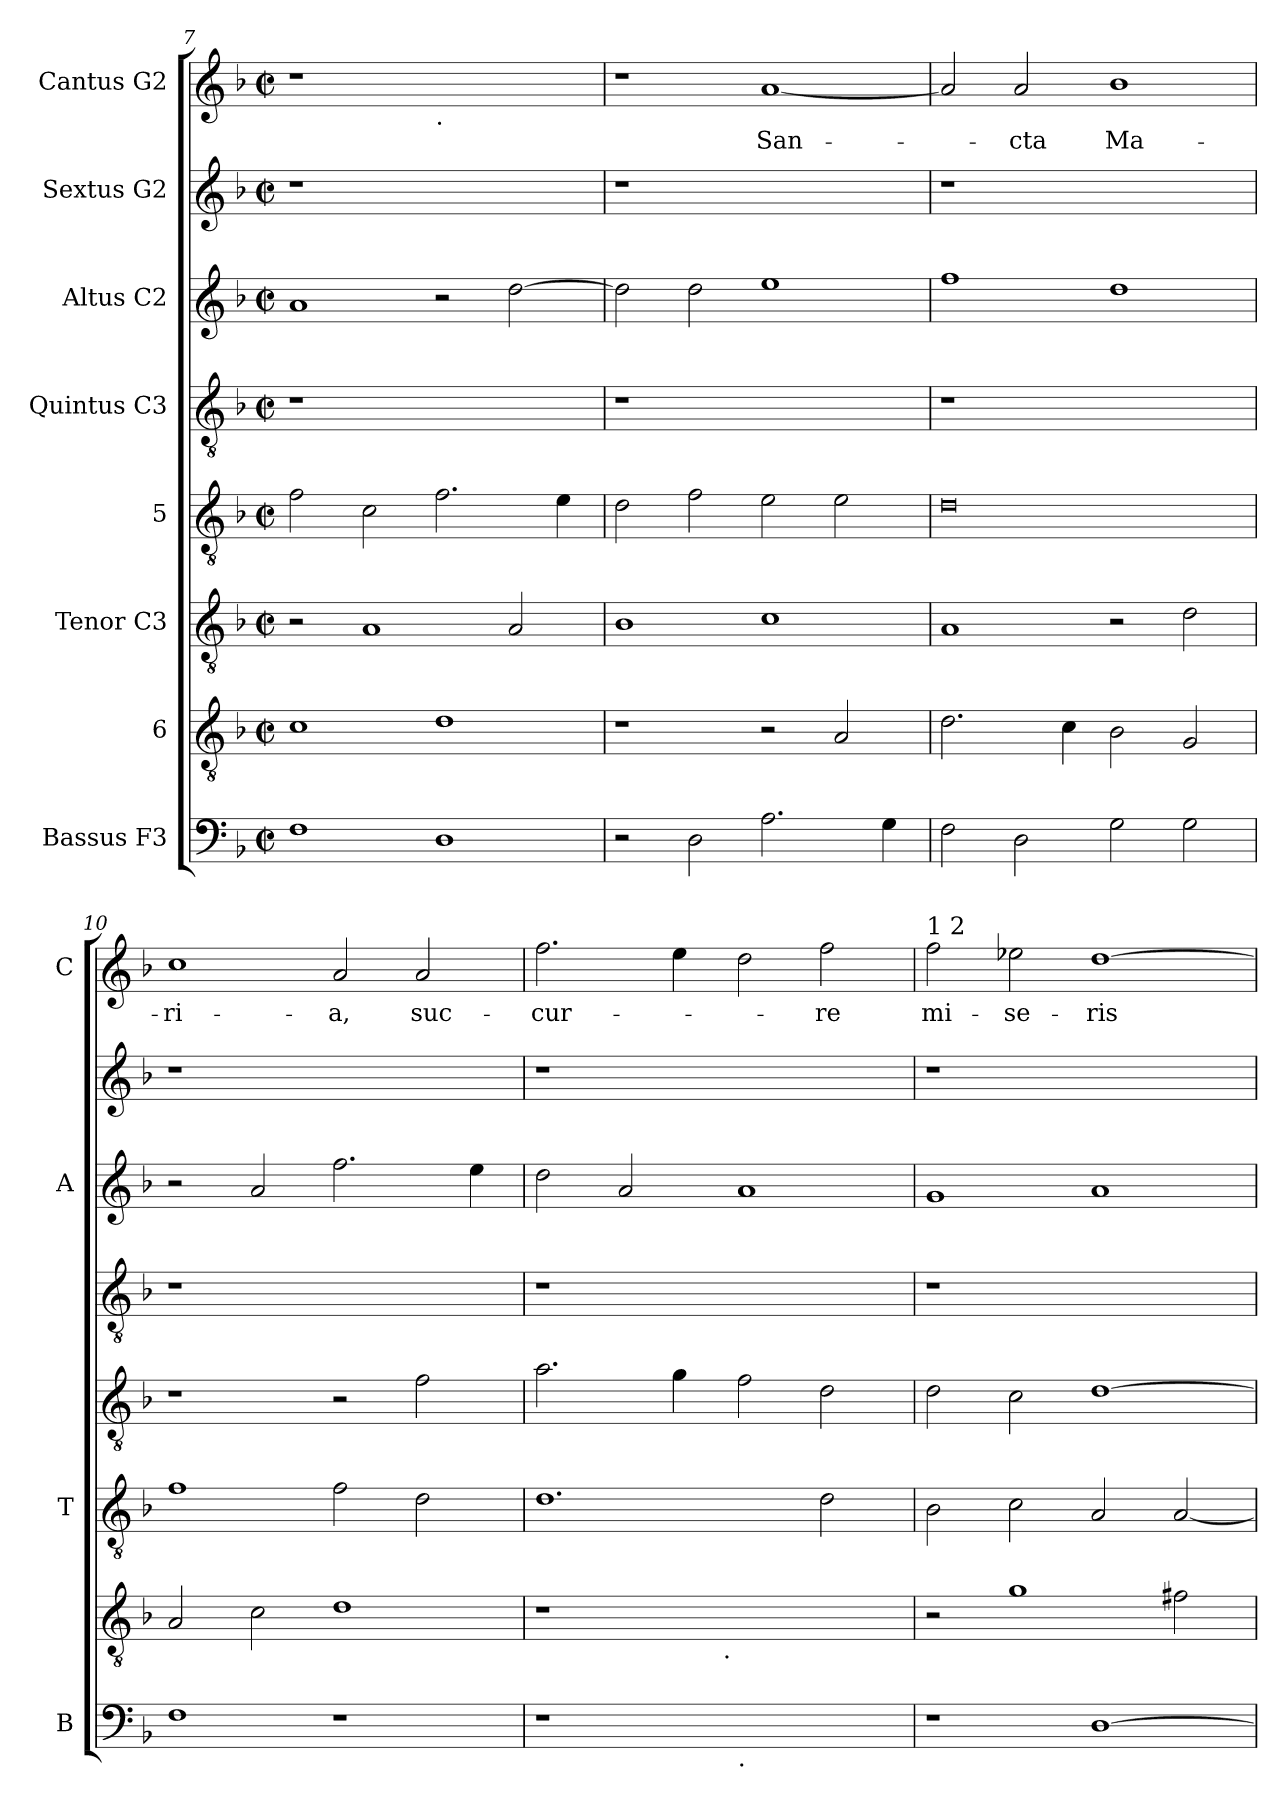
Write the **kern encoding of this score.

**kern	**kern	**kern	**kern	**kern	**kern	**kern	**kern	**text
*part8	*part7	*part6	*part5	*part4	*part3	*part2	*part1	*part1
*staff8	*staff7	*staff6	*staff5	*staff4	*staff3	*staff2	*staff1	*staff1
*I"Bassus F3	*I"6	*I"Tenor C3	*I"5	*I"Quintus C3	*I"Altus C2	*I"Sextus G2	*I"Cantus G2	*
*I'B	*	*I'T	*	*	*I'A	*	*I'C	*
!!LO:LB:g=z
*clefF4	*clefGv2	*clefGv2	*clefGv2	*clefGv2	*clefG2	*clefG2	*clefG2	*
*ITrd7c12	*	*	*	*	*	*	*	*
*k[b-]	*k[b-]	*k[b-]	*k[b-]	*k[b-]	*k[b-]	*k[b-]	*k[b-]	*
*F:	*F:	*F:	*F:	*F:	*F:	*F:	*F:	*
*M2/2	*M2/2	*M2/2	*M2/2	*M2/2	*M2/2	*M2/2	*M2/2	*
*met(c|)	*met(c|)	*met(c|)	*met(c|)	*met(c|)	*met(c|)	*met(c|)	*met(c|)	*
=7	=7	=7	=7	=7	=7	=7	=7	=7
1FF	1c	2r	2f\	1r	1a	1r	1r	.
.	.	1A	2c\	.	.	.	.	.
!	!	!	!	!	!	!	!LO:TX:b:t=.	!
1DD	1d	.	2.f\	1ryy	2r	1ryy	1ryy	.
.	.	2A/	.	.	[>2dd\	.	.	.
.	.	.	4e\	.	.	.	.	.
=8	=8	=8	=8	=8	=8	=8	=8	=8
2r	1r	1B-	2d\	1r	2dd\]	1r	1r	.
2DD\	.	.	2f\	.	2dd\	.	.	.
!	!	!	!	!	!	!	!	!LO:LY:b
2.AA\	2r	1c	2e\	1ryy	1ee	1ryy	[<1a	San-
.	2A/	.	2e\	.	.	.	.	.
4GG\	.	.	.	.	.	.	.	.
=9	=9	=9	=9	=9	=9	=9	=9	=9
2FF\	2.d\	1A	0d	1r	1ff	1r	2a/]	.
!	!	!	!	!	!	!	!	!LO:LY:b
2DD\	.	.	.	.	.	.	2a/	-cta
.	4c\	.	.	.	.	.	.	.
!	!	!	!	!	!	!	!	!LO:LY:b
2GG\	2B-\	2r	.	1ryy	1dd	1ryy	1b-	Ma-
2GG\	2G/	2d\	.	.	.	.	.	.
=10	=10	=10	=10	=10	=10	=10	=10	=10
!	!	!	!	!	!	!	!	!LO:LY:b
1FF	2A/	1f	1r	1r	2r	1r	1cc	-ri-
.	2c\	.	.	.	2a/	.	.	.
!	!	!	!	!	!	!	!	!LO:LY:b
1r	1d	2f\	2r	1ryy	2.ff\	1ryy	2a/	-a,
!	!	!	!	!	!	!	!	!LO:LY:b
.	.	2d\	2f\	.	.	.	2a/	suc-
.	.	.	.	.	4ee\	.	.	.
=11	=11	=11	=11	=11	=11	=11	=11	=11
!	!	!	!	!	!	!	!	!LO:LY:b
*	*^	*	*	*	*	*	*	*
1r	1r	2ryy	1.d	2.a\	1r	2dd\	1r	2.ff\	-cur-
.	.	4...ryy	.	.	.	2a/	.	.	.
.	.	.	.	4g\	.	.	.	4ee\	.
!	!	!LO:TX:b:t=.	!	!	!	!	!	!	!
.	.	1ryy	.	.	.	.	.	.	.
!LO:TX:b:t=.	!	!	!	!	!	!	!	!	!
1ryy	1ryy	.	.	2f\	1ryy	1a	1ryy	2dd\	.
!	!	!	!	!	!	!	!	!	!LO:LY:b
.	.	.	2d\	2d\	.	.	.	2ff\	-re
.	.	32ryy	.	.	.	.	.	.	.
!!LO:PB:g=z
=12	=12	=12	=12	=12	=12	=12	=12	=12	=12
!	!	!	!	!	!	!	!	!LO:TX:a:t=1 2	!
!	!	!	!	!	!	!	!	!	!LO:LY:b
*	*v	*v	*	*	*	*	*	*	*
1r	2r	2B-\	2d\	1r	1g	1r	2ff\	mi-
!	!	!	!	!	!	!	!	!LO:LY:b
.	1g	2c\	2c\	.	.	.	2ee-X\	-se-
!	!	!	!	!	!	!	!	!LO:LY:b
[>1DD	.	2A/	[>1d	1ryy	1a	1ryy	[>1dd	-ris
.	2f#X\	[<2A/	.	.	.	.	.	.
=	=	=	=	=	=	=	=	=
*-	*-	*-	*-	*-	*-	*-	*-	*-
